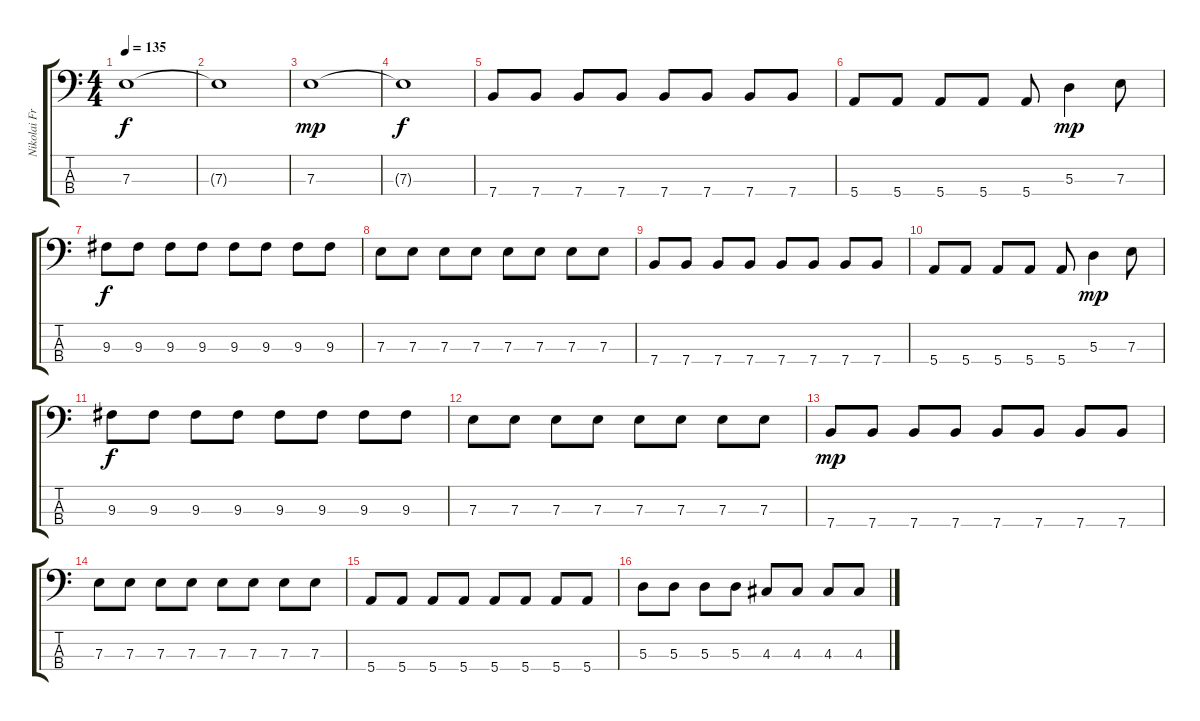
\track ("Nikolai Fraiture" "Nikolai Fr") {instrument electricbassfinger}
\staff {score tabs}
\tuning (G2 D2 A1 E1) {hide}
\ts (4 4)
\tempo 135
\clef f4
\ks c
7.3.1{dy f} |
7.3{t}.1 |
7.3.1{dy mp} |
7.3{t}.1{dy f} |
7.4.8 7.4.8 7.4.8 7.4.8 7.4.8 7.4.8 7.4.8 7.4.8 |
5.4.8 5.4.8 5.4.8 5.4.8 5.4.8 5.3.4{dy mp} 7.3.8 |
9.3.8{dy f} 9.3.8 9.3.8 9.3.8 9.3.8 9.3.8 9.3.8 9.3.8 |
7.3.8 7.3.8 7.3.8 7.3.8 7.3.8 7.3.8 7.3.8 7.3.8 |
7.4.8 7.4.8 7.4.8 7.4.8 7.4.8 7.4.8 7.4.8 7.4.8 |
5.4.8 5.4.8 5.4.8 5.4.8 5.4.8 5.3.4{dy mp} 7.3.8 |
9.3.8{dy f} 9.3.8 9.3.8 9.3.8 9.3.8 9.3.8 9.3.8 9.3.8 |
7.3.8 7.3.8 7.3.8 7.3.8 7.3.8 7.3.8 7.3.8 7.3.8 |
7.4.8{dy mp} 7.4.8 7.4.8 7.4.8 7.4.8 7.4.8 7.4.8 7.4.8 |
7.3.8 7.3.8 7.3.8 7.3.8 7.3.8 7.3.8 7.3.8 7.3.8 |
5.4.8 5.4.8 5.4.8 5.4.8 5.4.8 5.4.8 5.4.8 5.4.8 |
5.3.8 5.3.8 5.3.8 5.3.8 4.3.8 4.3.8 4.3.8 4.3.8
